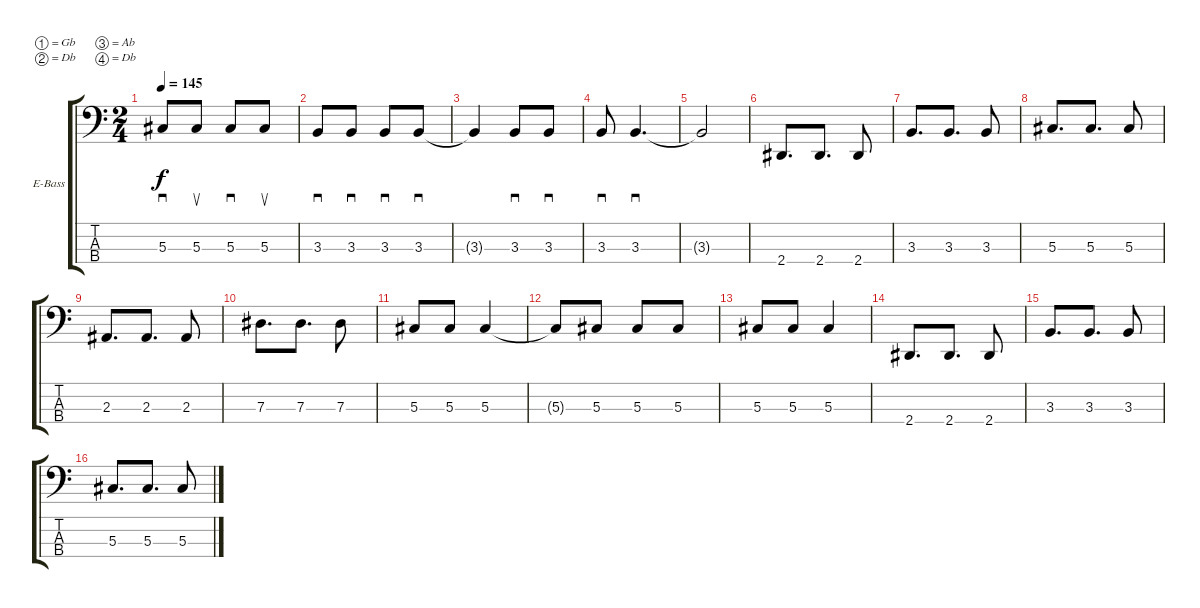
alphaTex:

\bracketExtendMode groupsimilarinstruments
\firstSystemTrackNameOrientation horizontal
\otherSystemsTrackNameOrientation horizontal
\track ("Electric Bass" "E-Bass") {instrument electricbassfinger}
\staff {score tabs}
\tuning (Gb2 Db2 Ab1 Db1)
\ts (2 4)
\tempo 145
\clef f4
\scale
0.333333
\ks c
5.3.8{sd dy f} 5.3.8{su} 5.3.8{sd} 5.3.8{su} |
\scale
0.333333 3.3.8{sd} 3.3.8{sd} 3.3.8{sd} 3.3.8{sd} |
\scale
0.333333 3.3{t}.4 3.3.8{sd} 3.3.8{sd} |
\scale
0.333333 3.3.8{sd} 3.3.4{d sd} |
\scale
0.333333 3.3{t}.2 |
\scale
0.333333 2.4.8{d} 2.4.8{d} 2.4.8 |
\scale
0.333333 3.3.8{d} 3.3.8{d} 3.3.8 |
\scale
0.333333 5.3.8{d} 5.3.8{d} 5.3.8 |
\scale
0.333333 2.3.8{d} 2.3.8{d} 2.3.8 |
\scale
0.333333 7.3.8{d} 7.3.8{d} 7.3.8 |
\scale
0.333333 5.3.8 5.3.8 5.3.4 |
\scale
0.333333 5.3{t}.8 5.3.8 5.3.8 5.3.8 |
\scale
0.333333 5.3.8 5.3.8 5.3.4 |
\scale
0.333333 2.4.8{d} 2.4.8{d} 2.4.8 |
\scale
0.333333 3.3.8{d} 3.3.8{d} 3.3.8 |
\scale
0.333333 5.3.8{d} 5.3.8{d} 5.3.8
